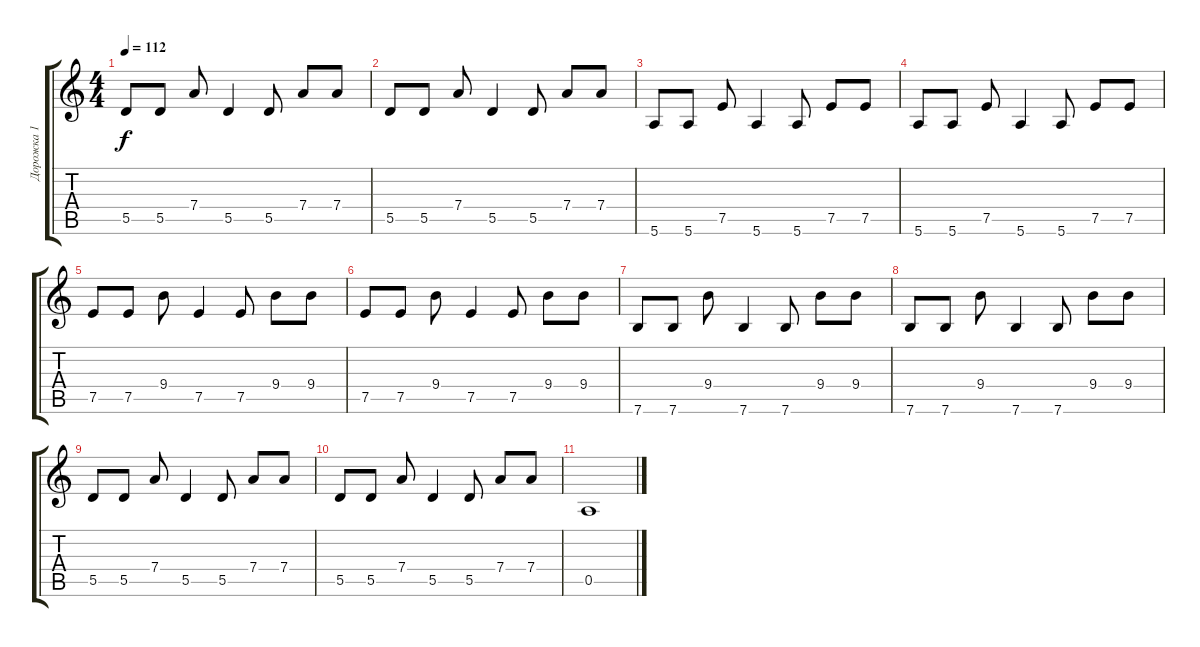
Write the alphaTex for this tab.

\track ("Дорожка 1" "Дорожка 1") {instrument electricguitarjazz}
\staff {score tabs}
\tuning (E4 B3 G3 D3 A2 E2) {hide}
\ts (4 4)
\tempo 112
\clef g2
\ks c
5.5.8{dy f} 5.5.8 7.4.8 5.5.4 5.5.8 7.4.8 7.4.8 |
5.5.8 5.5.8 7.4.8 5.5.4 5.5.8 7.4.8 7.4.8 |
5.6.8 5.6.8 7.5.8 5.6.4 5.6.8 7.5.8 7.5.8 |
5.6.8 5.6.8 7.5.8 5.6.4 5.6.8 7.5.8 7.5.8 |
7.5.8{volume 10} 7.5.8 9.4.8 7.5.4 7.5.8 9.4.8 9.4.8 |
7.5.8 7.5.8 9.4.8 7.5.4 7.5.8 9.4.8 9.4.8 |
7.6.8 7.6.8 9.4.8 7.6.4 7.6.8 9.4.8 9.4.8 |
7.6.8 7.6.8 9.4.8 7.6.4 7.6.8 9.4.8 9.4.8 |
5.5.8 5.5.8 7.4.8 5.5.4 5.5.8 7.4.8 7.4.8 |
5.5.8 5.5.8 7.4.8 5.5.4 5.5.8 7.4.8 7.4.8 |
0.5.1
